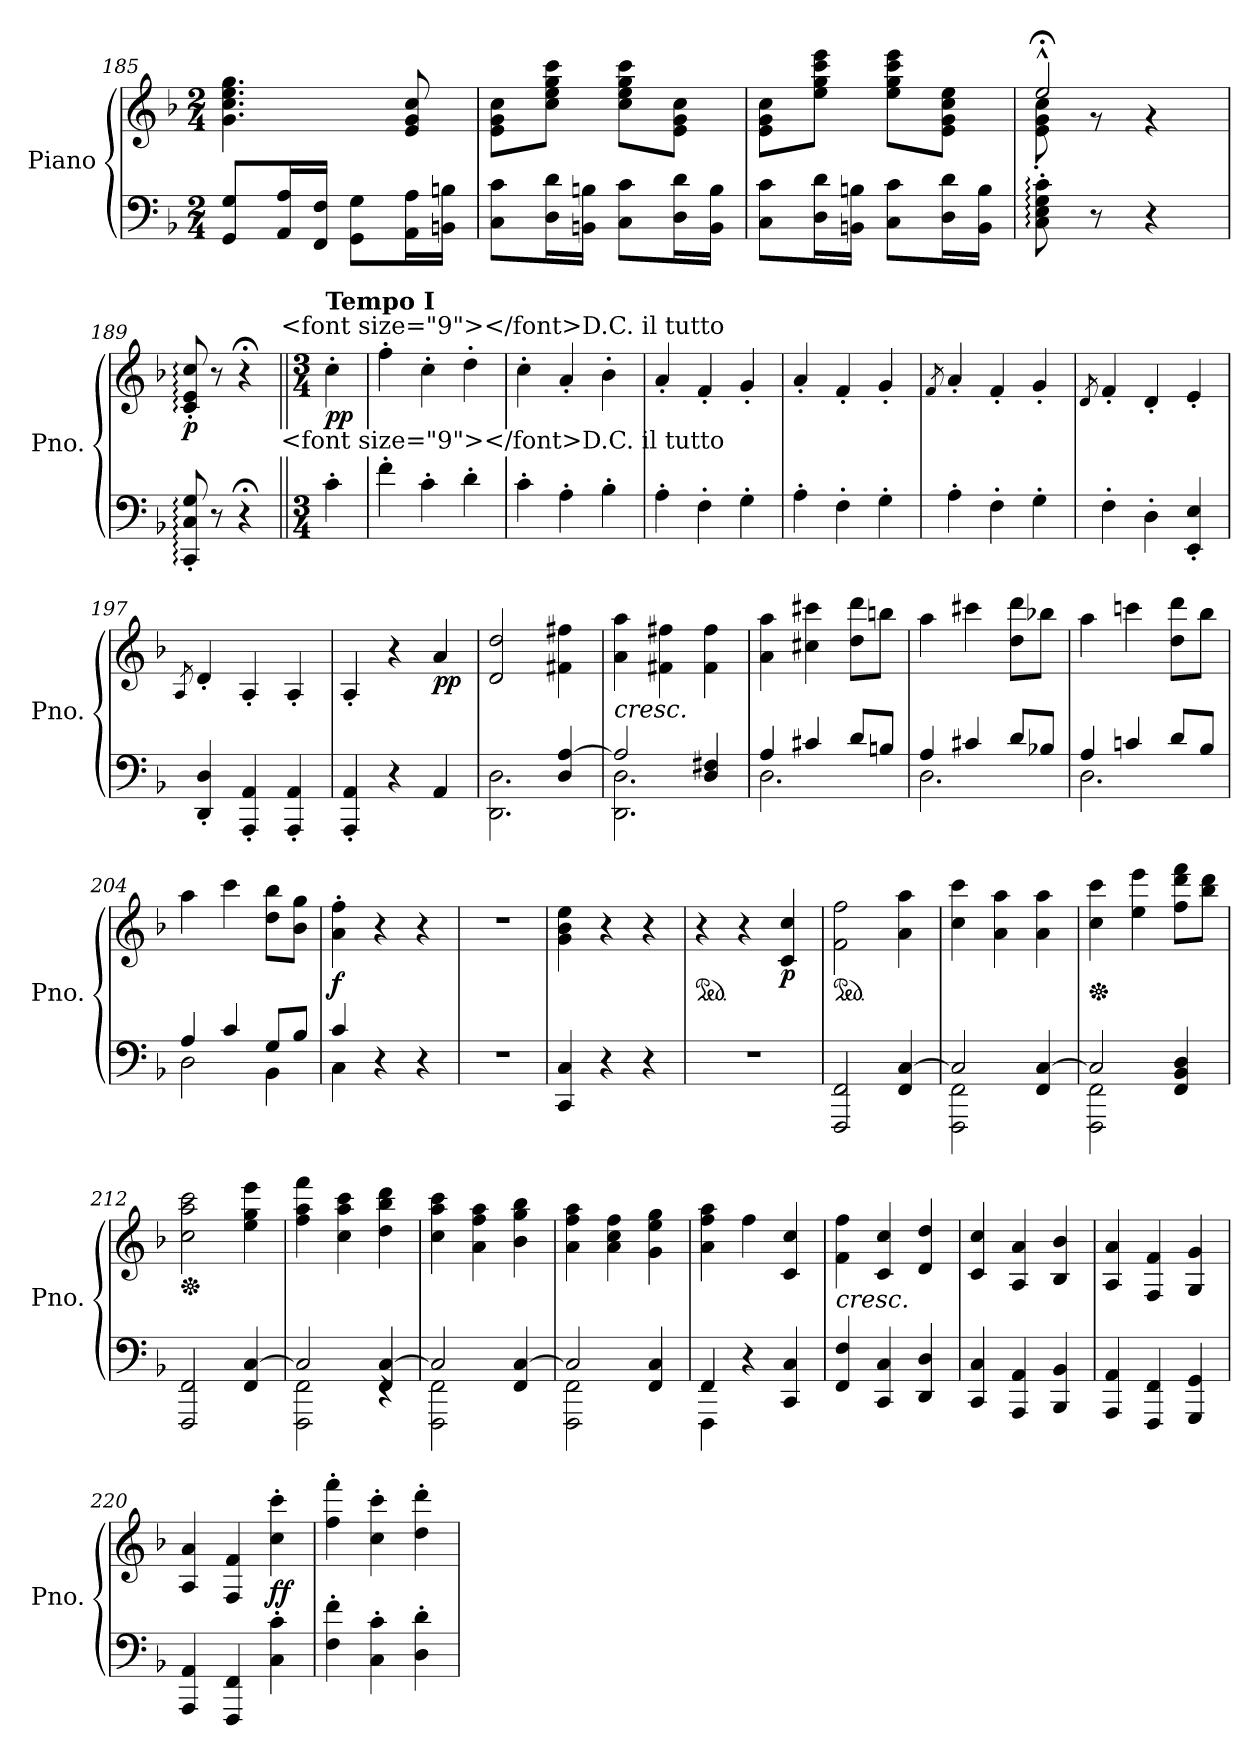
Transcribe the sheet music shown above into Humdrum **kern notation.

**kern	**kern	**dynam
*part1	*part1	*part1
*staff2	*staff1	*staff1/2
*I"Piano	*	*
*I'Pno.	*	*
*clefF4	*clefG2	*
*k[b-]	*k[b-]	*
*M2/4	*M2/4	*
=185	=185	=185
8GG/ 8G/L	4.g\ 4.cc\ 4.ee\ 4.gg\	.
16AA/ 16A/L	.	.
16FF/ 16F/JJ	.	.
8GG\ 8G\L	.	.
16AA\ 16A\L	8e/ 8g/ 8cc/	.
16BBn\ 16Bn\JJ	.	.
=186	=186	=186
8C\ 8c\L	8e\ 8g\ 8cc\L	.
16D\ 16d\L	8cc\ 8ee\ 8gg\ 8ccc\J	.
16BBn\ 16Bn\JJ	.	.
8C\ 8c\L	8cc\ 8ee\ 8gg\ 8ccc\L	.
16D\ 16d\L	8e\ 8g\ 8cc\J	.
16BB\ 16B\JJ	.	.
=187	=187	=187
8C\ 8c\L	8e\ 8g\ 8cc\L	.
16D\ 16d\L	8ee\ 8gg\ 8ccc\ 8eee\J	.
16BBn\ 16Bn\JJ	.	.
8C\ 8c\L	8ee\ 8gg\ 8ccc\ 8eee\L	.
16D\ 16d\L	8e\ 8g\ 8cc\ 8ee\J	.
16BB\ 16B\JJ	.	.
=188	=188	=188
*	*MM60	*
*	*^	*
8C\:' 8E\:' 8G\:' 8c\:'	2ee;<^^/	8e\:' 8g\:' 8cc\:'	.
8r	.	8r	.
4r	.	4r	.
=189	=189	=189	=189
!	!	!	!LO:DY:b
*	*v	*v	*
8CC/:' 8C/:' 8G/:'	8c/:' 8e/:' 8cc/:'	p
8r	8r	.
*	*MM60	*
4r;<	4r;<	.
!	!LO:TX:a:t=<font size="9"></font>D.C. il tutto	!
!LO:TX:a:t=<font size="9"></font>D.C. il tutto	!	!
!!LO:LB:g=z
=190||	=190||	=190||
*M3/4	*M3/4	*
!	!LO:TX:a:B:t=Tempo I	!
!	!	!LO:DY:b
4c'\	4cc'\	pp
=191	=191	=191
4f'\	4ff'\	.
4c'\	4cc'\	.
4d'\	4dd'\	.
=192	=192	=192
4c'\	4cc'\	.
4A'\	4a'/	.
4B-'\	4b-'\	.
=193	=193	=193
4A'\	4a'/	.
4F'\	4f'/	.
4G'\	4g'/	.
=194	=194	=194
4A'\	4a'/	.
4F'\	4f'/	.
4G'\	4g'/	.
=195	=195	=195
.	8qf/	.
4A'\	4a'/	.
4F'\	4f'/	.
4G'\	4g'/	.
=196	=196	=196
.	8qd/	.
4F'\	4f'/	.
4D'\	4d'/	.
4EE/' 4E/'	4e'/	.
=197	=197	=197
.	8qA/	.
4DD/' 4D/'	4d'/	.
4AAA/' 4AA/'	4A'/	.
4AAA/' 4AA/'	4A'/	.
!!LO:LB:g=z
=198	=198	=198
4AAA/' 4AA/'	4A'/	.
4r	4r	.
!	!	!LO:DY:b
4AA/	4a/	pp
=199	=199	=199
*^	*	*
2ryy	2.DD\ 2.D\	2d/ 2dd/	.
4D/ [4A/	.	4f#X\ 4ff#X\	.
=200	=200	=200	=200
!	!	!LO:TX:b:i:t=cresc.	!
2A/]	2.DD\ 2.D\	4a\ 4aa\	.
.	.	4f#X\ 4ff#X\	.
4D/ 4F#X/	.	4f#\ 4ff#\	.
=201	=201	=201	=201
4A/	2.D\	4a\ 4aa\	.
4c#X/	.	4cc#X\ 4ccc#X\	.
8d/L	.	8dd\ 8ddd\L	.
8Bn/J	.	8bbn\J	.
=202	=202	=202	=202
4A/	2.D\	4aa\	.
4c#X/	.	4ccc#X\	.
8d/L	.	8dd\ 8ddd\L	.
8B-X/J	.	8bb-X\J	.
=203	=203	=203	=203
4A/	2.D\	4aa\	.
4cn/	.	4cccn\	.
8d/L	.	8dd\ 8ddd\L	.
8B-/J	.	8bb-\J	.
=204	=204	=204	=204
4A/	2D\	4aa\	.
4c/	.	4ccc\	.
8G/L	4BB-\	8dd\ 8bb-\L	.
8B-/J	.	8b-\ 8gg\J	.
=205	=205	=205	=205
!	!	!	!LO:DY:b
4c/	4C\	4a\' 4ff\'	f
4r	4ryy	4r	.
4r	4ryy	4r	.
*v	*v	*	*
=206	=206	=206
2.r	2.r	.
!!LO:PB:g=z
=207	=207	=207
4CC/ 4C/	4g\ 4b-\ 4ee\	.
4r	4r	.
4r	4r	.
=208	=208	=208
*	*ped	*
2.r	4r	.
.	4r	.
!	!	!LO:DY:b
.	4c/ 4cc/	p
=209	=209	=209
*	*ped	*
2FFF/ 2FF/	2f\ 2ff\	.
4FF/ [4C/	4a\ 4aa\	.
=210	=210	=210
*^	*	*
2C/]	2FFF\ 2FF\	4cc\ 4ccc\	.
.	.	4a\ 4aa\	.
4FF/ [4C/	4rCCyy	4a\ 4aa\	.
=211	=211	=211	=211
*	*	*Xped	*
2C/]	2FFF\ 2FF\	4cc\ 4ccc\	.
.	.	4ee\ 4eee\	.
4FF/ 4BB-/ 4D/	4rCCyy	8ff\ 8ddd\ 8fff\L	.
.	.	8bb-\ 8ddd\J	.
*v	*v	*	*
=212	=212	=212
*	*Xped	*
2FFF/ 2FF/	2cc\ 2aa\ 2ccc\	.
4FF/ [4C/	4ee\ 4gg\ 4eee\	.
=213	=213	=213
*^	*	*
2C/]	2FFF\ 2FF\	4ff\ 4aa\ 4fff\	.
.	.	4cc\ 4aa\ 4ccc\	.
4FF/ [4C/	4rEE	4dd\ 4bb-\ 4ddd\	.
=214	=214	=214	=214
2C/]	2FFF\ 2FF\	4cc\ 4aa\ 4ccc\	.
.	.	4a\ 4ff\ 4aa\	.
4FF/ [4C/	4rEEyy	4b-\ 4gg\ 4bb-\	.
!!LO:LB:g=z
=215	=215	=215	=215
2C/]	2FFF\ 2FF\	4a\ 4ff\ 4aa\	.
.	.	4a\ 4cc\ 4ff\	.
4FF/ 4C/	4rEEyy	4g\ 4ee\ 4gg\	.
=216	=216	=216	=216
4FF/	4FFF\	4a\ 4ff\ 4aa\	.
4r	4rCCyy	4ff\	.
4CC/ 4C/	4rAAAyy	4c/ 4cc/	.
=217	=217	=217	=217
!	!	!LO:TX:b:i:t=cresc.	!
*v	*v	*	*
4FF/ 4F/	4f\ 4ff\	.
4CC/ 4C/	4c/ 4cc/	.
4DD/ 4D/	4d/ 4dd/	.
=218	=218	=218
4CC/ 4C/	4c/ 4cc/	.
4AAA/ 4AA/	4A/ 4a/	.
4BBB-/ 4BB-/	4B-/ 4b-/	.
=219	=219	=219
4AAA/ 4AA/	4A/ 4a/	.
4FFF/ 4FF/	4F/ 4f/	.
4GGG/ 4GG/	4G/ 4g/	.
=220	=220	=220
4AAA/ 4AA/	4A/ 4a/	.
4FFF/ 4FF/	4F/ 4f/	.
!	!	!LO:DY:b
4C\' 4c\'	4cc\' 4ccc\'	ff
=221	=221	=221
4F\' 4f\'	4ff\' 4fff\'	.
4C\' 4c\'	4cc\' 4ccc\'	.
4D\' 4d\'	4dd\' 4ddd\'	.
=	=	=
*-	*-	*-
